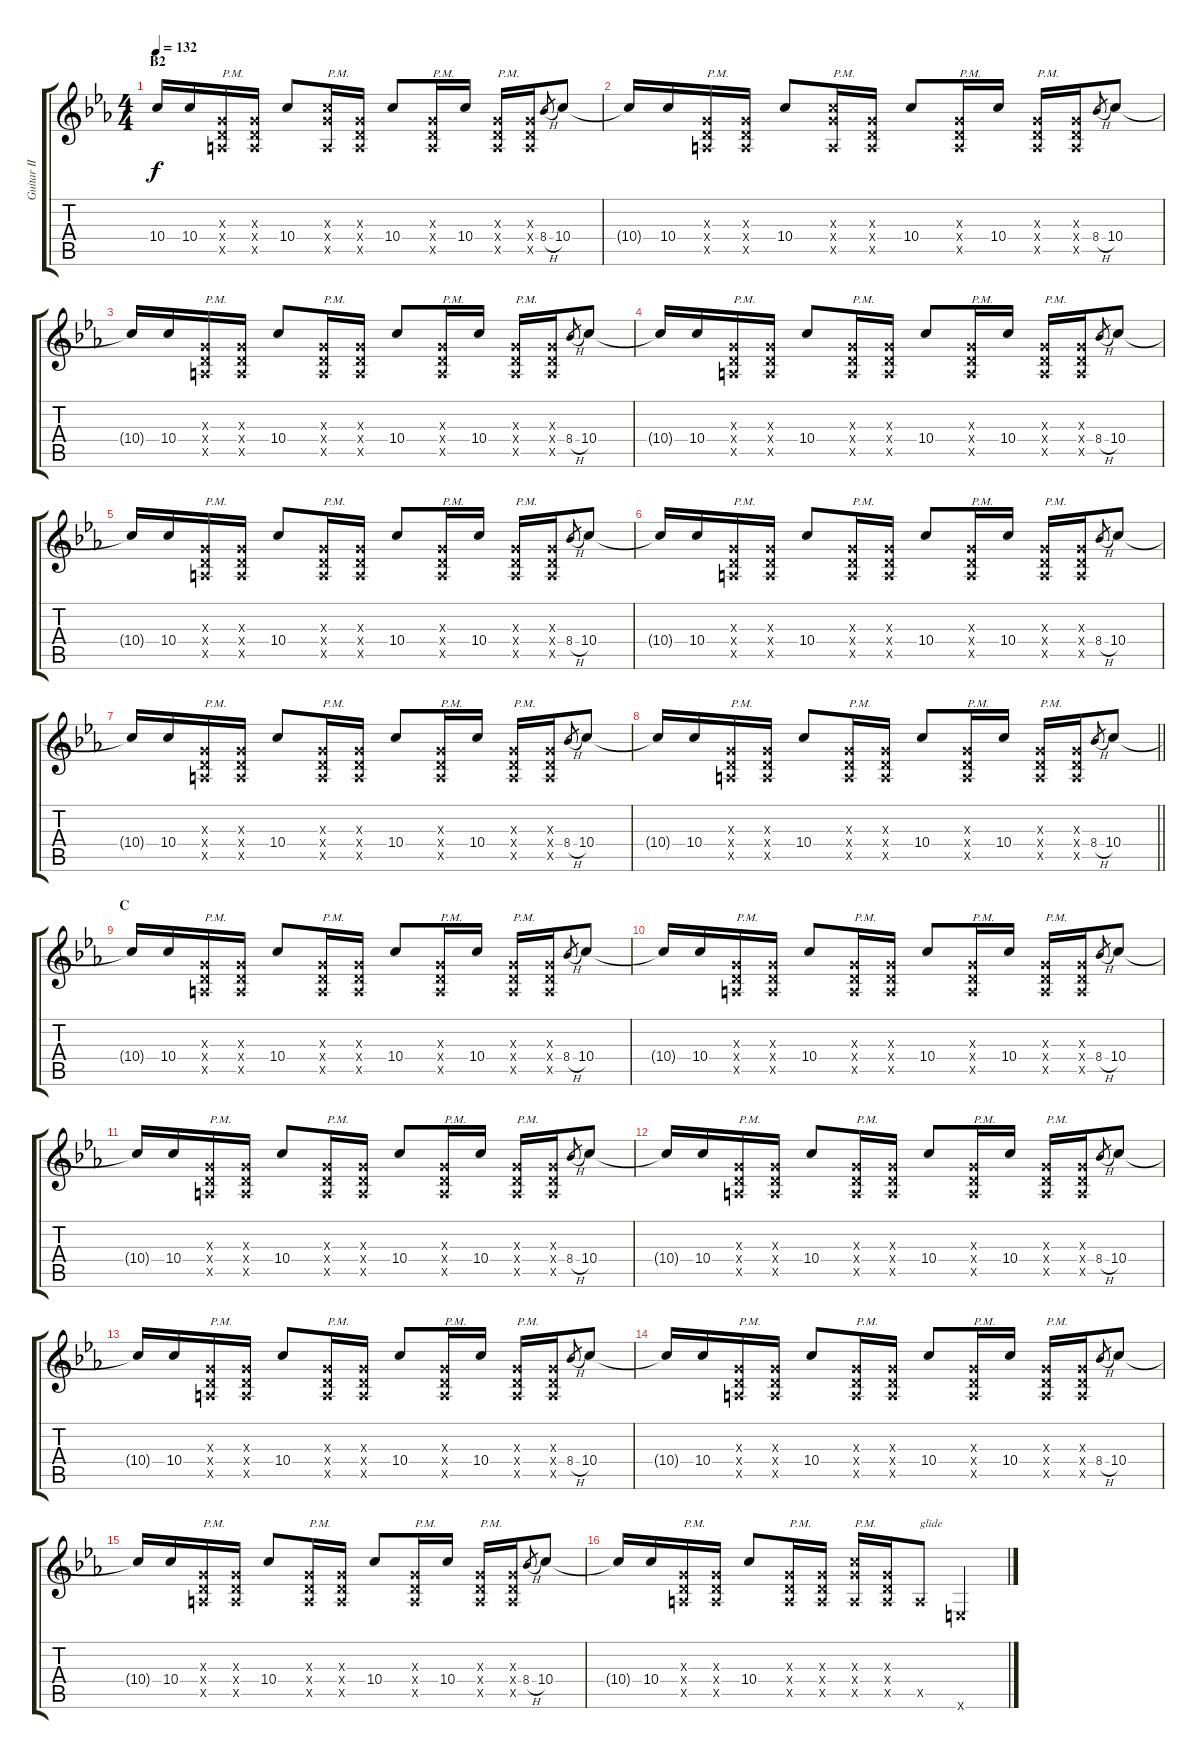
\track ("Guitar II" "Guitar II") {instrument distortionguitar}
\staff {score tabs}
\tuning (E4 B3 G3 D3 A2 E2) {hide}
\ts (4 4)
\section ("" "B2")
\tempo 132
\clef g2
\ks eb
10.4{t}.16{dy f} 10.4.16 (0.3{x} 0.4{x} 0.5{x}).16{txt "P.M."} (0.3{x} 0.4{x} 0.5{x}).16 10.4.8 (0.3{x} 10.4{x} 0.5{x}).16{txt "P.M."} (0.3{x} 0.4{x} 0.5{x}).16 10.4.8 (0.3{x} 0.4{x} 0.5{x}).16{txt "P.M."} 10.4.16 (0.3{x} 0.4{x} 0.5{x}).16{txt "P.M."} (0.3{x} 0.4{x} 0.5{x}).16 8.4{h}.8{gr} 10.4.8 |
10.4{t}.16 10.4.16 (0.3{x} 0.4{x} 0.5{x}).16{txt "P.M."} (0.3{x} 0.4{x} 0.5{x}).16 10.4.8 (0.3{x} 10.4{x} 0.5{x}).16{txt "P.M."} (0.3{x} 0.4{x} 0.5{x}).16 10.4.8 (0.3{x} 0.4{x} 0.5{x}).16{txt "P.M."} 10.4.16 (0.3{x} 0.4{x} 0.5{x}).16{txt "P.M."} (0.3{x} 0.4{x} 0.5{x}).16 8.4{h}.8{gr} 10.4.8 |
10.4{t}.16 10.4.16 (0.3{x} 0.4{x} 0.5{x}).16{txt "P.M."} (0.3{x} 0.4{x} 0.5{x}).16 10.4.8 (0.3{x} 0.4{x} 0.5{x}).16{txt "P.M."} (0.3{x} 0.4{x} 0.5{x}).16 10.4.8 (0.3{x} 0.4{x} 0.5{x}).16{txt "P.M."} 10.4.16 (0.3{x} 0.4{x} 0.5{x}).16{txt "P.M."} (0.3{x} 0.4{x} 0.5{x}).16 8.4{h}.8{gr} 10.4.8 |
10.4{t}.16 10.4.16 (0.3{x} 0.4{x} 0.5{x}).16{txt "P.M."} (0.3{x} 0.4{x} 0.5{x}).16 10.4.8 (0.3{x} 0.4{x} 0.5{x}).16{txt "P.M."} (0.3{x} 0.4{x} 0.5{x}).16 10.4.8 (0.3{x} 0.4{x} 0.5{x}).16{txt "P.M."} 10.4.16 (0.3{x} 0.4{x} 0.5{x}).16{txt "P.M."} (0.3{x} 0.4{x} 0.5{x}).16 8.4{h}.8{gr} 10.4.8 |
10.4{t}.16 10.4.16 (0.3{x} 0.4{x} 0.5{x}).16{txt "P.M."} (0.3{x} 0.4{x} 0.5{x}).16 10.4.8 (0.3{x} 0.4{x} 0.5{x}).16{txt "P.M."} (0.3{x} 0.4{x} 0.5{x}).16 10.4.8 (0.3{x} 0.4{x} 0.5{x}).16{txt "P.M."} 10.4.16 (0.3{x} 0.4{x} 0.5{x}).16{txt "P.M."} (0.3{x} 0.4{x} 0.5{x}).16 8.4{h}.8{gr} 10.4.8 |
10.4{t}.16 10.4.16 (0.3{x} 0.4{x} 0.5{x}).16{txt "P.M."} (0.3{x} 0.4{x} 0.5{x}).16 10.4.8 (0.3{x} 0.4{x} 0.5{x}).16{txt "P.M."} (0.3{x} 0.4{x} 0.5{x}).16 10.4.8 (0.3{x} 0.4{x} 0.5{x}).16{txt "P.M."} 10.4.16 (0.3{x} 0.4{x} 0.5{x}).16{txt "P.M."} (0.3{x} 0.4{x} 0.5{x}).16 8.4{h}.8{gr} 10.4.8 |
10.4{t}.16 10.4.16 (0.3{x} 0.4{x} 0.5{x}).16{txt "P.M."} (0.3{x} 0.4{x} 0.5{x}).16 10.4.8 (0.3{x} 0.4{x} 0.5{x}).16{txt "P.M."} (0.3{x} 0.4{x} 0.5{x}).16 10.4.8 (0.3{x} 0.4{x} 0.5{x}).16{txt "P.M."} 10.4.16 (0.3{x} 0.4{x} 0.5{x}).16{txt "P.M."} (0.3{x} 0.4{x} 0.5{x}).16 8.4{h}.8{gr} 10.4.8 |
\barLineRight lightlight
10.4{t}.16 10.4.16 (0.3{x} 0.4{x} 0.5{x}).16{txt "P.M."} (0.3{x} 0.4{x} 0.5{x}).16 10.4.8 (0.3{x} 0.4{x} 0.5{x}).16{txt "P.M."} (0.3{x} 0.4{x} 0.5{x}).16 10.4.8 (0.3{x} 0.4{x} 0.5{x}).16{txt "P.M."} 10.4.16 (0.3{x} 0.4{x} 0.5{x}).16{txt "P.M."} (0.3{x} 0.4{x} 0.5{x}).16 8.4{h}.8{gr} 10.4.8 |
\section ("" "C")
10.4{t}.16 10.4.16 (0.3{x} 0.4{x} 0.5{x}).16{txt "P.M."} (0.3{x} 0.4{x} 0.5{x}).16 10.4.8 (0.3{x} 0.4{x} 0.5{x}).16{txt "P.M."} (0.3{x} 0.4{x} 0.5{x}).16 10.4.8 (0.3{x} 0.4{x} 0.5{x}).16{txt "P.M."} 10.4.16 (0.3{x} 0.4{x} 0.5{x}).16{txt "P.M."} (0.3{x} 0.4{x} 0.5{x}).16 8.4{h}.8{gr} 10.4.8 |
10.4{t}.16 10.4.16 (0.3{x} 0.4{x} 0.5{x}).16{txt "P.M."} (0.3{x} 0.4{x} 0.5{x}).16 10.4.8 (0.3{x} 0.4{x} 0.5{x}).16{txt "P.M."} (0.3{x} 0.4{x} 0.5{x}).16 10.4.8 (0.3{x} 0.4{x} 0.5{x}).16{txt "P.M."} 10.4.16 (0.3{x} 0.4{x} 0.5{x}).16{txt "P.M."} (0.3{x} 0.4{x} 0.5{x}).16 8.4{h}.8{gr} 10.4.8 |
10.4{t}.16 10.4.16 (0.3{x} 0.4{x} 0.5{x}).16{txt "P.M."} (0.3{x} 0.4{x} 0.5{x}).16 10.4.8 (0.3{x} 0.4{x} 0.5{x}).16{txt "P.M."} (0.3{x} 0.4{x} 0.5{x}).16 10.4.8 (0.3{x} 0.4{x} 0.5{x}).16{txt "P.M."} 10.4.16 (0.3{x} 0.4{x} 0.5{x}).16{txt "P.M."} (0.3{x} 0.4{x} 0.5{x}).16 8.4{h}.8{gr} 10.4.8 |
10.4{t}.16 10.4.16 (0.3{x} 0.4{x} 0.5{x}).16{txt "P.M."} (0.3{x} 0.4{x} 0.5{x}).16 10.4.8 (0.3{x} 0.4{x} 0.5{x}).16{txt "P.M."} (0.3{x} 0.4{x} 0.5{x}).16 10.4.8 (0.3{x} 0.4{x} 0.5{x}).16{txt "P.M."} 10.4.16 (0.3{x} 0.4{x} 0.5{x}).16{txt "P.M."} (0.3{x} 0.4{x} 0.5{x}).16 8.4{h}.8{gr} 10.4.8 |
10.4{t}.16 10.4.16 (0.3{x} 0.4{x} 0.5{x}).16{txt "P.M."} (0.3{x} 0.4{x} 0.5{x}).16 10.4.8 (0.3{x} 0.4{x} 0.5{x}).16{txt "P.M."} (0.3{x} 0.4{x} 0.5{x}).16 10.4.8 (0.3{x} 0.4{x} 0.5{x}).16{txt "P.M."} 10.4.16 (0.3{x} 0.4{x} 0.5{x}).16{txt "P.M."} (0.3{x} 0.4{x} 0.5{x}).16 8.4{h}.8{gr} 10.4.8 |
10.4{t}.16 10.4.16 (0.3{x} 0.4{x} 0.5{x}).16{txt "P.M."} (0.3{x} 0.4{x} 0.5{x}).16 10.4.8 (0.3{x} 0.4{x} 0.5{x}).16{txt "P.M."} (0.3{x} 0.4{x} 0.5{x}).16 10.4.8 (0.3{x} 0.4{x} 0.5{x}).16{txt "P.M."} 10.4.16 (0.3{x} 0.4{x} 0.5{x}).16{txt "P.M."} (0.3{x} 0.4{x} 0.5{x}).16 8.4{h}.8{gr} 10.4.8 |
10.4{t}.16 10.4.16 (0.3{x} 0.4{x} 0.5{x}).16{txt "P.M."} (0.3{x} 0.4{x} 0.5{x}).16 10.4.8 (0.3{x} 0.4{x} 0.5{x}).16{txt "P.M."} (0.3{x} 0.4{x} 0.5{x}).16 10.4.8 (0.3{x} 0.4{x} 0.5{x}).16{txt "P.M."} 10.4.16 (0.3{x} 0.4{x} 0.5{x}).16{txt "P.M."} (0.3{x} 0.4{x} 0.5{x}).16 8.4{h}.8{gr} 10.4.8 |
10.4{t}.16 10.4.16 (0.3{x} 0.4{x} 0.5{x}).16{txt "P.M."} (0.3{x} 0.4{x} 0.5{x}).16 10.4.8 (0.3{x} 0.4{x} 0.5{x}).16{txt "P.M."} (0.3{x} 0.4{x} 0.5{x}).16 (0.3{x} 10.4{x} 0.5{x}).16{txt "P.M."} (0.3{x} 0.4{x} 0.5{x}).16 0.5{x}.8{txt "glide"} 0.6{x}.4
